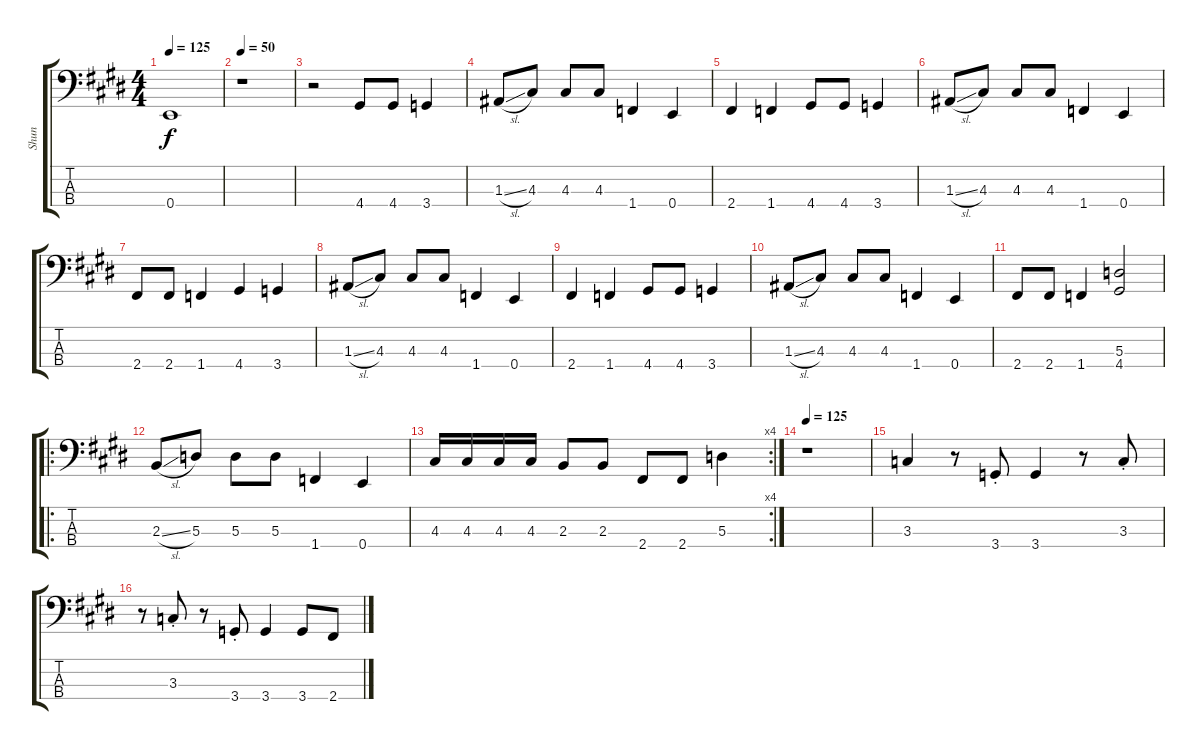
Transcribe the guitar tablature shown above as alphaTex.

\track ("Shun" "Shun") {instrument electricbassfinger}
\staff {score tabs}
\tuning (G2 D2 A1 E1) {hide}
\ts (4 4)
\tempo 125
\clef f4
\ks e
0.4{t}.1{dy f} |
\tempo 50
r.1 |
r.2 4.4.8 4.4.8 3.4.4 |
1.3{sl}.8 4.3.8 4.3.8 4.3.8 1.4.4 0.4.4 |
2.4.4 1.4.4 4.4.8 4.4.8 3.4.4 |
1.3{sl}.8 4.3.8 4.3.8 4.3.8 1.4.4 0.4.4 |
2.4.8 2.4.8 1.4.4 4.4.4 3.4.4 |
1.3{sl}.8 4.3.8 4.3.8 4.3.8 1.4.4 0.4.4 |
2.4.4 1.4.4 4.4.8 4.4.8 3.4.4 |
1.3{sl}.8 4.3.8 4.3.8 4.3.8 1.4.4 0.4.4 |
2.4.8 2.4.8 1.4.4 (5.3 4.4).2 |
\ro
2.3{sl}.8 5.3.8 5.3.8 5.3.8 1.4.4 0.4.4 |
\rc 4
4.3.16 4.3.16 4.3.16 4.3.16 2.3.8 2.3.8 2.4.8 2.4.8 5.3.4 |
\tempo 125
r.1 |
3.3.4 r.8 3.4{st}.8 3.4.4 r.8 3.3{st}.8 |
r.8 3.3{st}.8 r.8 3.4{st}.8 3.4.4 3.4.8 2.4.8
